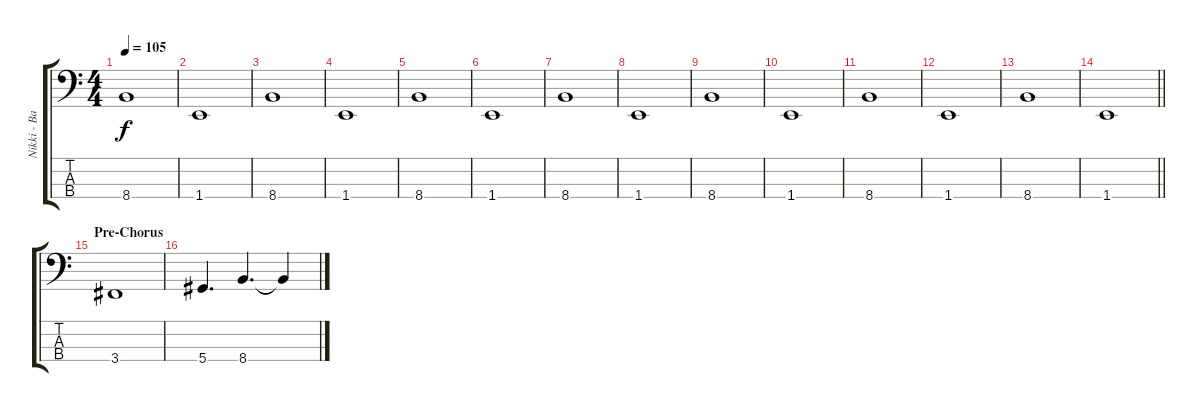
\track ("Nikki - Bass" "Nikki - Ba") {instrument electricbassfinger}
\staff {score tabs}
\tuning (Gb2 Db2 Ab1 Eb1) {hide}
\ts (4 4)
\tempo 105
\clef f4
\ks c
8.4.1{dy f} |
1.4.1 |
8.4.1 |
1.4.1 |
8.4.1 |
1.4.1 |
8.4.1 |
1.4.1 |
8.4.1 |
1.4.1 |
8.4.1 |
1.4.1 |
8.4.1 |
\barLineRight lightlight
1.4.1 |
\section ("" "Pre-Chorus")
3.4.1 |
5.4.4{d} 8.4.4{d} 8.4{t}.4
